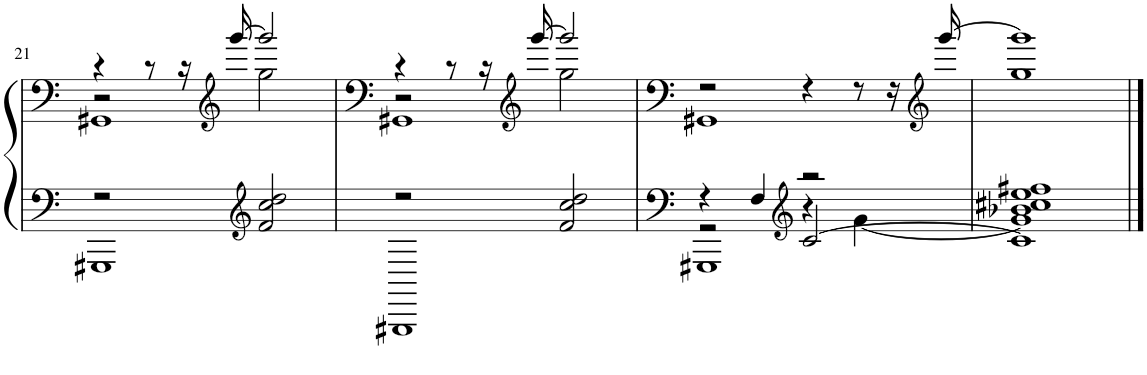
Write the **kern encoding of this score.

**kern	**kern
*part1	*part1
*staff2	*staff1
*I"Piano	*
*I'Pno.	*
!!LO:PB:g=z
*clefF4	*clefG2
*k[]	*k[]
*M4/4	*M4/4
=21	=21
*^	*^
*	*	*	*^
2r	1GGG#X	4r	2r	1GG#X
.	.	8r	.	.
.	.	16r	.	.
*	*	*clefG2	*	*
.	.	[16ggg/	.	.
*clefG2	*	*	*	*
2f/ 2cc/ 2dd/	.	2ggg/]	2gg\	.
=22	=22	=22	=22	=22
2r	1GGG#X	4r	2r	1GG#X
.	.	8r	.	.
.	.	16r	.	.
*	*	*clefG2	*	*
.	.	[16ggg/	.	.
2f/ 2cc/ 2dd/	.	2ggg/]	2gg\	.
*	*	*	*v	*v
=23	=23	=23	=23
*^	*^	*	*
4r	2r	2r	1GGG#X	2r	1GG#X
4F/	.	.	.	.	.
*clefG2	*	*	*	*	*
2r	4r	[2c/	.	4r	.
.	[4g\	.	.	8r	.
.	.	.	.	16r	.
*	*	*	*	*clefG2	*
.	.	.	.	[16ggg/	.
*	*	*v	*v	*	*
=24	=24	=24	=24	=24
1b-X 1cc#X 1ee 1ff#X	1g]	1c]	1ggg]	1gg
*v	*v	*v	*	*
*	*v	*v
==	==
*-	*-
